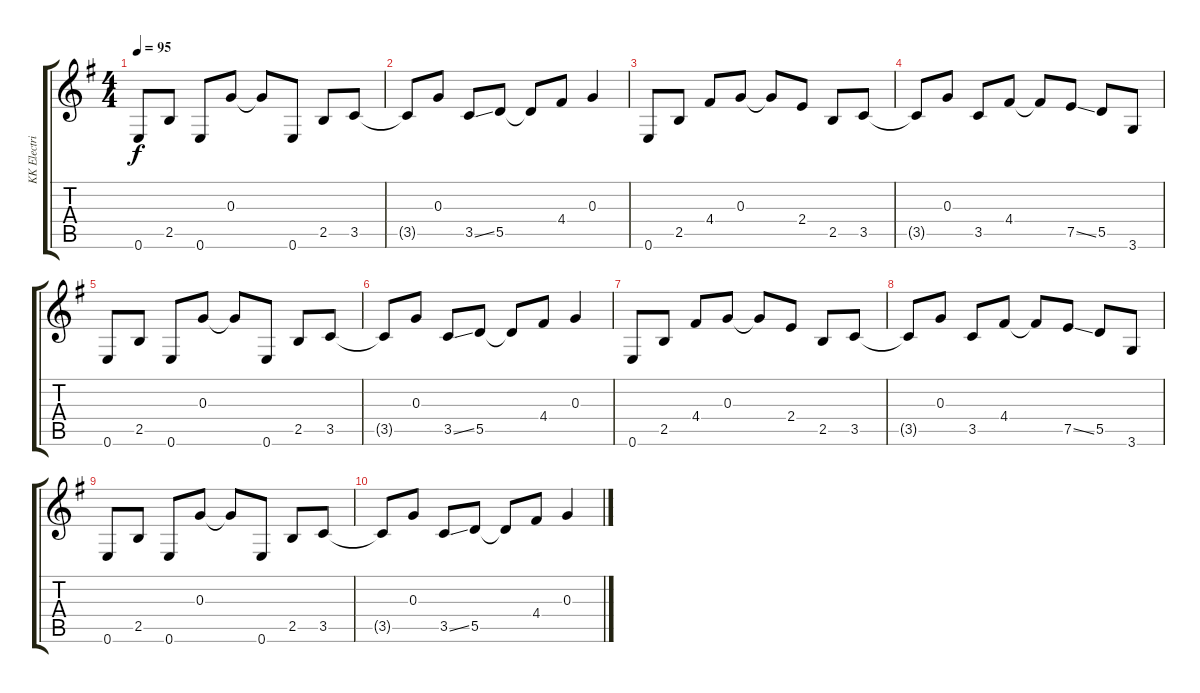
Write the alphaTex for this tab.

\track ("KK Electric" "KK Electri") {instrument distortionguitar}
\staff {score tabs}
\tuning (E4 B3 G3 D3 A2 E2) {hide}
\ts (4 4)
\tempo 95
\clef g2
\ks g
0.6.8{dy f} 2.5.8 0.6.8 0.3.8 0.3{t}.8 0.6.8 2.5.8 3.5.8 |
3.5{t}.8 0.3.8 3.5{ss}.8 5.5.8 5.5{t}.8 4.4.8 0.3.4 |
0.6.8 2.5.8 4.4.8 0.3.8 0.3{t}.8 2.4.8 2.5.8 3.5.8 |
3.5{t}.8 0.3.8 3.5.8 4.4.8 4.4{t}.8 7.5{ss}.8 5.5.8 3.6.8 |
0.6.8 2.5.8 0.6.8 0.3.8 0.3{t}.8 0.6.8 2.5.8 3.5.8 |
3.5{t}.8 0.3.8 3.5{ss}.8 5.5.8 5.5{t}.8 4.4.8 0.3.4 |
0.6.8{volume 11} 2.5.8 4.4.8 0.3.8 0.3{t}.8 2.4.8 2.5.8 3.5.8 |
3.5{t}.8{volume 10} 0.3.8 3.5.8 4.4.8 4.4{t}.8 7.5{ss}.8 5.5.8 3.6.8 |
0.6.8{volume 0} 2.5.8 0.6.8 0.3.8 0.3{t}.8 0.6.8 2.5.8 3.5.8 |
3.5{t}.8 0.3.8 3.5{ss}.8 5.5.8 5.5{t}.8 4.4.8 0.3.4
